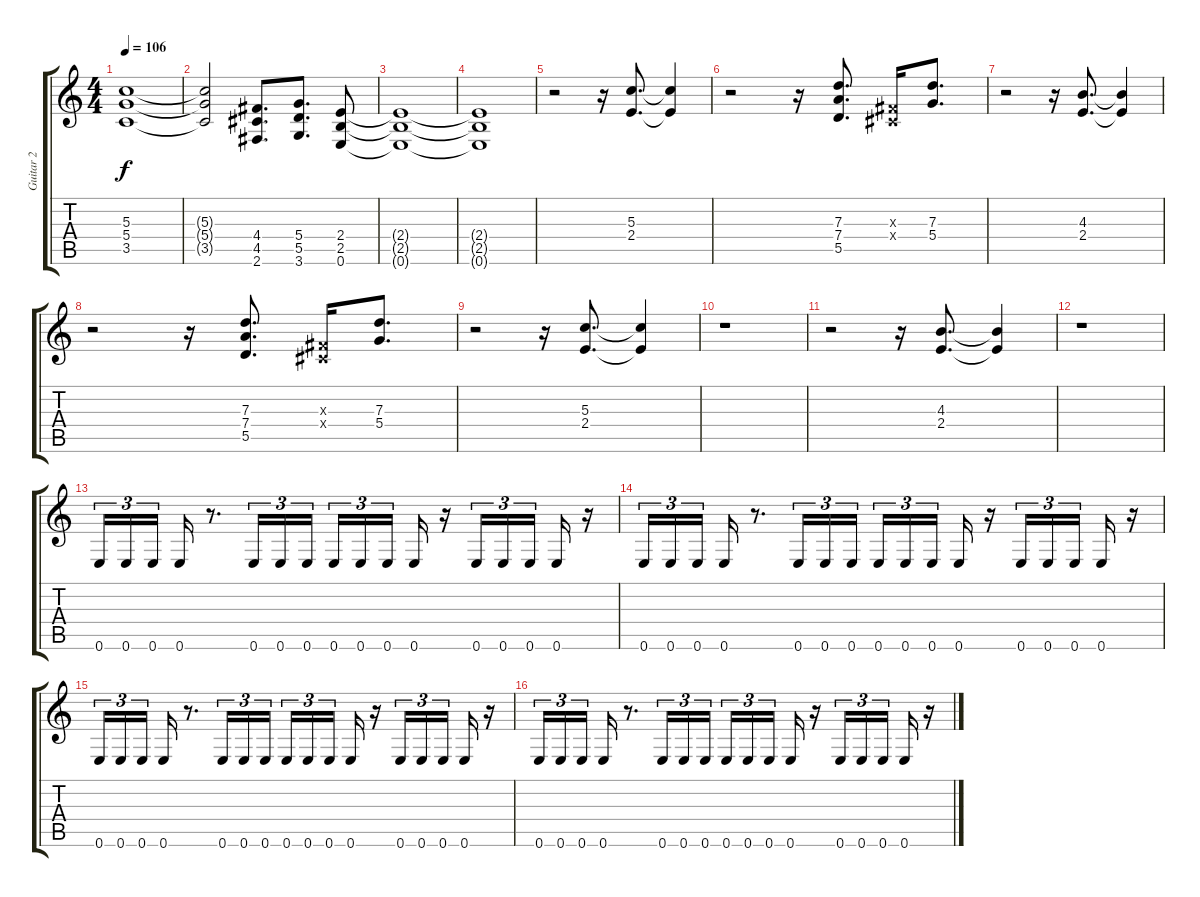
\track ("Guitar 2" "Guitar 2") {instrument overdrivenguitar}
\staff {score tabs}
\tuning (E4 B3 G3 D3 A2 E2) {hide}
\ts (4 4)
\tempo 106
\clef g2
\ks c
(5.3{t} 5.4{t} 3.5{t}).1{dy f} |
(5.3{t} 5.4{t} 3.5{t}).2 (4.4 4.5 2.6).8{d} (5.4 5.5 3.6).8{d} (2.4 2.5 0.6).8 |
(2.4{t} 2.5{t} 0.6{t}).1 |
(2.4{t} 2.5{t} 0.6{t}).1 |
r.2 r.16 (5.3 2.4).8{d} (5.3{t} 2.4{t}).4 |
r.2 r.16 (7.3 7.4 5.5).8{d} (-1.3{x} -1.4{x}).16 (7.3 5.4).8{d} |
r.2 r.16 (4.3 2.4).8{d} (4.3{t} 2.4{t}).4 |
r.2 r.16 (7.3 7.4 5.5).8{d} (-1.3{x} -1.4{x}).16 (7.3 5.4).8{d} |
r.2 r.16 (5.3 2.4).8{d} (5.3{t} 2.4{t}).4 |
r.1 |
r.2 r.16 (4.3 2.4).8{d} (4.3{t} 2.4{t}).4 |
r.1 |
0.6.16{tu (3 2)} 0.6.16{tu (3 2)} 0.6.16{tu (3 2)} 0.6.16 r.8{d} 0.6.16{tu (3 2)} 0.6.16{tu (3 2)} 0.6.16{tu (3 2)} 0.6.16{tu (3 2)} 0.6.16{tu (3 2)} 0.6.16{tu (3 2)} 0.6.16 r.16 0.6.16{tu (3 2)} 0.6.16{tu (3 2)} 0.6.16{tu (3 2)} 0.6.16 r.16 |
0.6.16{tu (3 2)} 0.6.16{tu (3 2)} 0.6.16{tu (3 2)} 0.6.16 r.8{d} 0.6.16{tu (3 2)} 0.6.16{tu (3 2)} 0.6.16{tu (3 2)} 0.6.16{tu (3 2)} 0.6.16{tu (3 2)} 0.6.16{tu (3 2)} 0.6.16 r.16 0.6.16{tu (3 2)} 0.6.16{tu (3 2)} 0.6.16{tu (3 2)} 0.6.16 r.16 |
0.6.16{tu (3 2)} 0.6.16{tu (3 2)} 0.6.16{tu (3 2)} 0.6.16 r.8{d} 0.6.16{tu (3 2)} 0.6.16{tu (3 2)} 0.6.16{tu (3 2)} 0.6.16{tu (3 2)} 0.6.16{tu (3 2)} 0.6.16{tu (3 2)} 0.6.16 r.16 0.6.16{tu (3 2)} 0.6.16{tu (3 2)} 0.6.16{tu (3 2)} 0.6.16 r.16 |
0.6.16{tu (3 2)} 0.6.16{tu (3 2)} 0.6.16{tu (3 2)} 0.6.16 r.8{d} 0.6.16{tu (3 2)} 0.6.16{tu (3 2)} 0.6.16{tu (3 2)} 0.6.16{tu (3 2)} 0.6.16{tu (3 2)} 0.6.16{tu (3 2)} 0.6.16 r.16 0.6.16{tu (3 2)} 0.6.16{tu (3 2)} 0.6.16{tu (3 2)} 0.6.16 r.16
